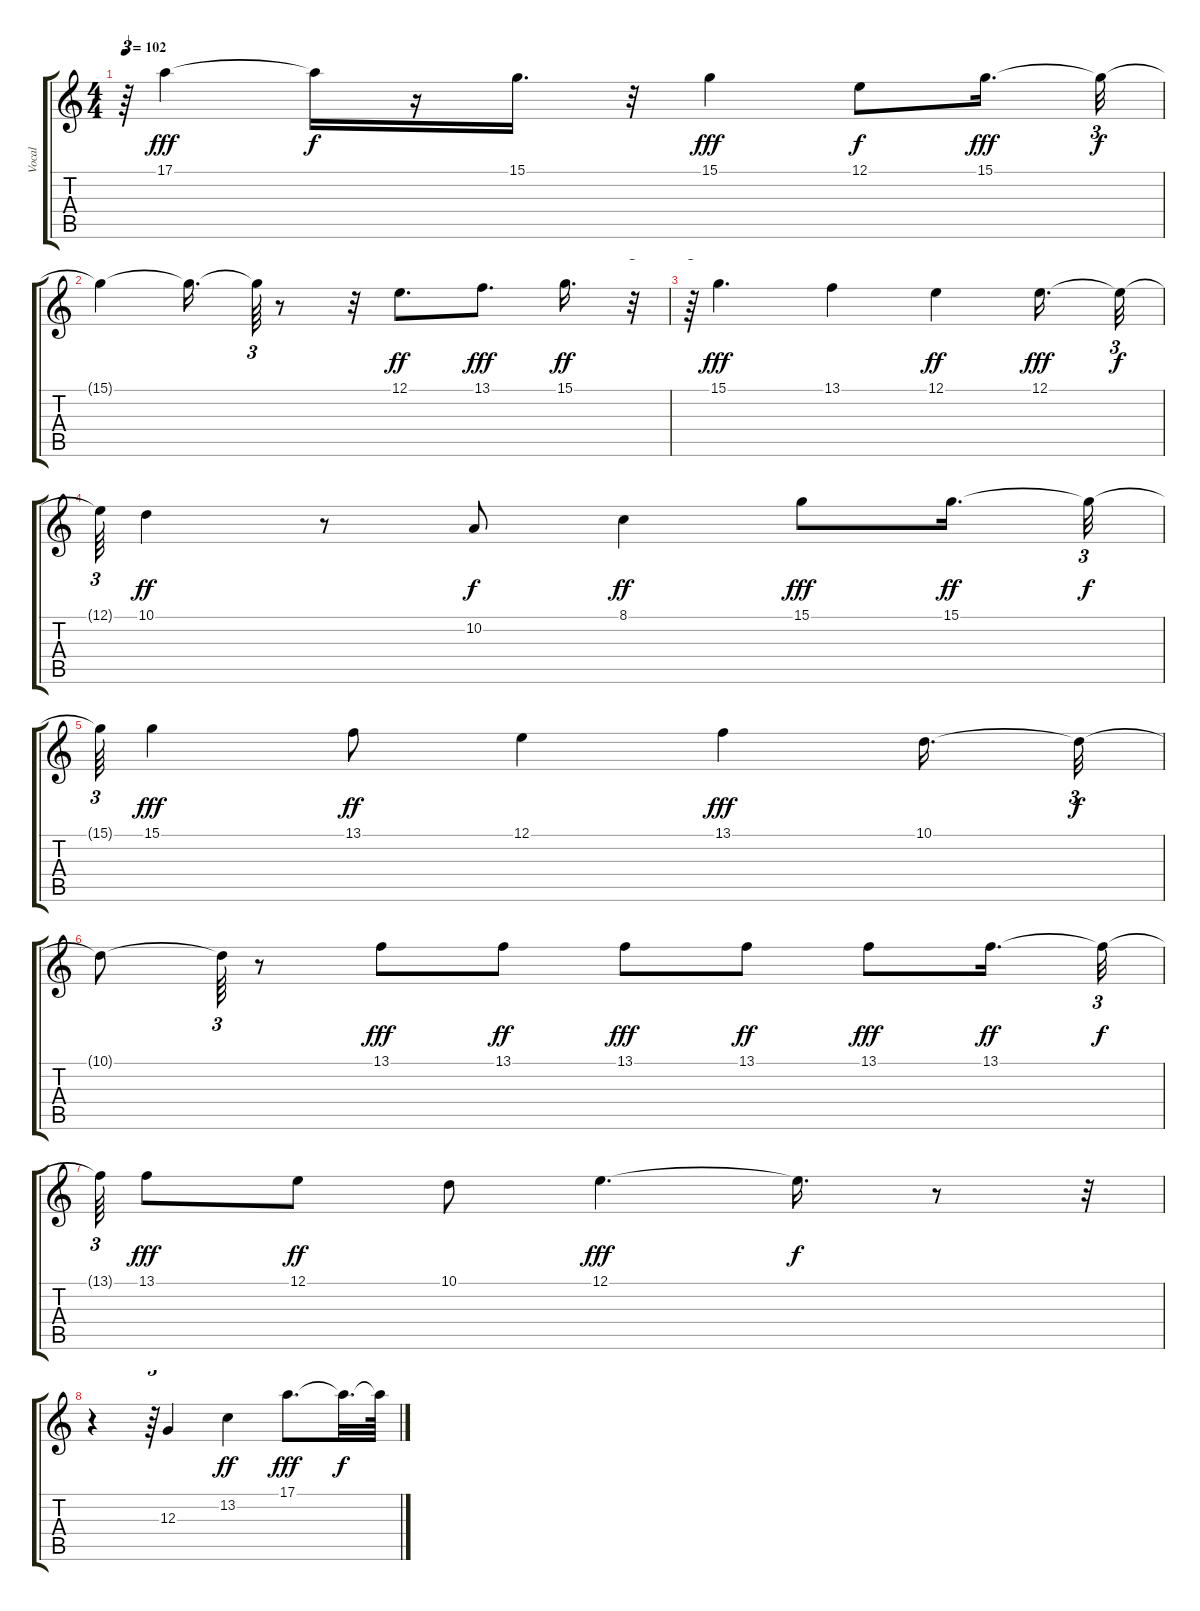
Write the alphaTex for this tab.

\track ("Vocal" "Vocal") {instrument stringensemble1}
\staff {score tabs}
\tuning (E4 B3 G3 D3 A2 E2) {hide}
\ts (4 4)
\tempo 102
\clef g2
\ks c
r.64{tu (3 2) dy f} 17.1.4{dy fff} 17.1{t}.16{dy f} r.16 15.1.16{d} r.32 15.1.4{dy fff} 12.1.8{dy f} 15.1.16{d dy fff} 15.1{t}.32{tu (3 2) dy f} |
15.1{t}.4 15.1{t}.16{d} 15.1{t}.64{tu (3 2)} r.8 r.32 12.1.8{d dy ff} 13.1.8{d dy fff} 15.1.16{d dy ff} r.32{tu (3 2)} |
r.64{tu (3 2)} 15.1.4{d dy fff} 13.1.4 12.1.4{dy ff} 12.1.16{d dy fff} 12.1{t}.32{tu (3 2) dy f} |
12.1{t}.64{tu (3 2)} 10.1.4{dy ff} r.8 10.2.8{dy f} 8.1.4{dy ff} 15.1.8{dy fff} 15.1.16{d dy ff} 15.1{t}.32{tu (3 2) dy f} |
15.1{t}.64{tu (3 2)} 15.1.4{dy fff} 13.1.8{dy ff} 12.1.4{txt ""} 13.1.4{dy fff} 10.1.16{d} 10.1{t}.32{tu (3 2) dy f} |
10.1{t}.8 10.1{t}.64{tu (3 2)} r.8 13.1.8{dy fff} 13.1.8{dy ff} 13.1.8{dy fff} 13.1.8{dy ff} 13.1.8{dy fff} 13.1.16{d dy ff} 13.1{t}.32{tu (3 2) dy f} |
13.1{t}.64{tu (3 2)} 13.1.8{dy fff} 12.1.8{dy ff} 10.1.8 12.1.4{d dy fff} 12.1{t}.16{d dy f} r.8 r.32{tu (3 2)} |
r.4 r.64{tu (3 2)} 12.3.4 13.2.4{dy ff} 17.1.8{d dy fff} 17.1{t}.32{d dy f} 17.1{t}.64
